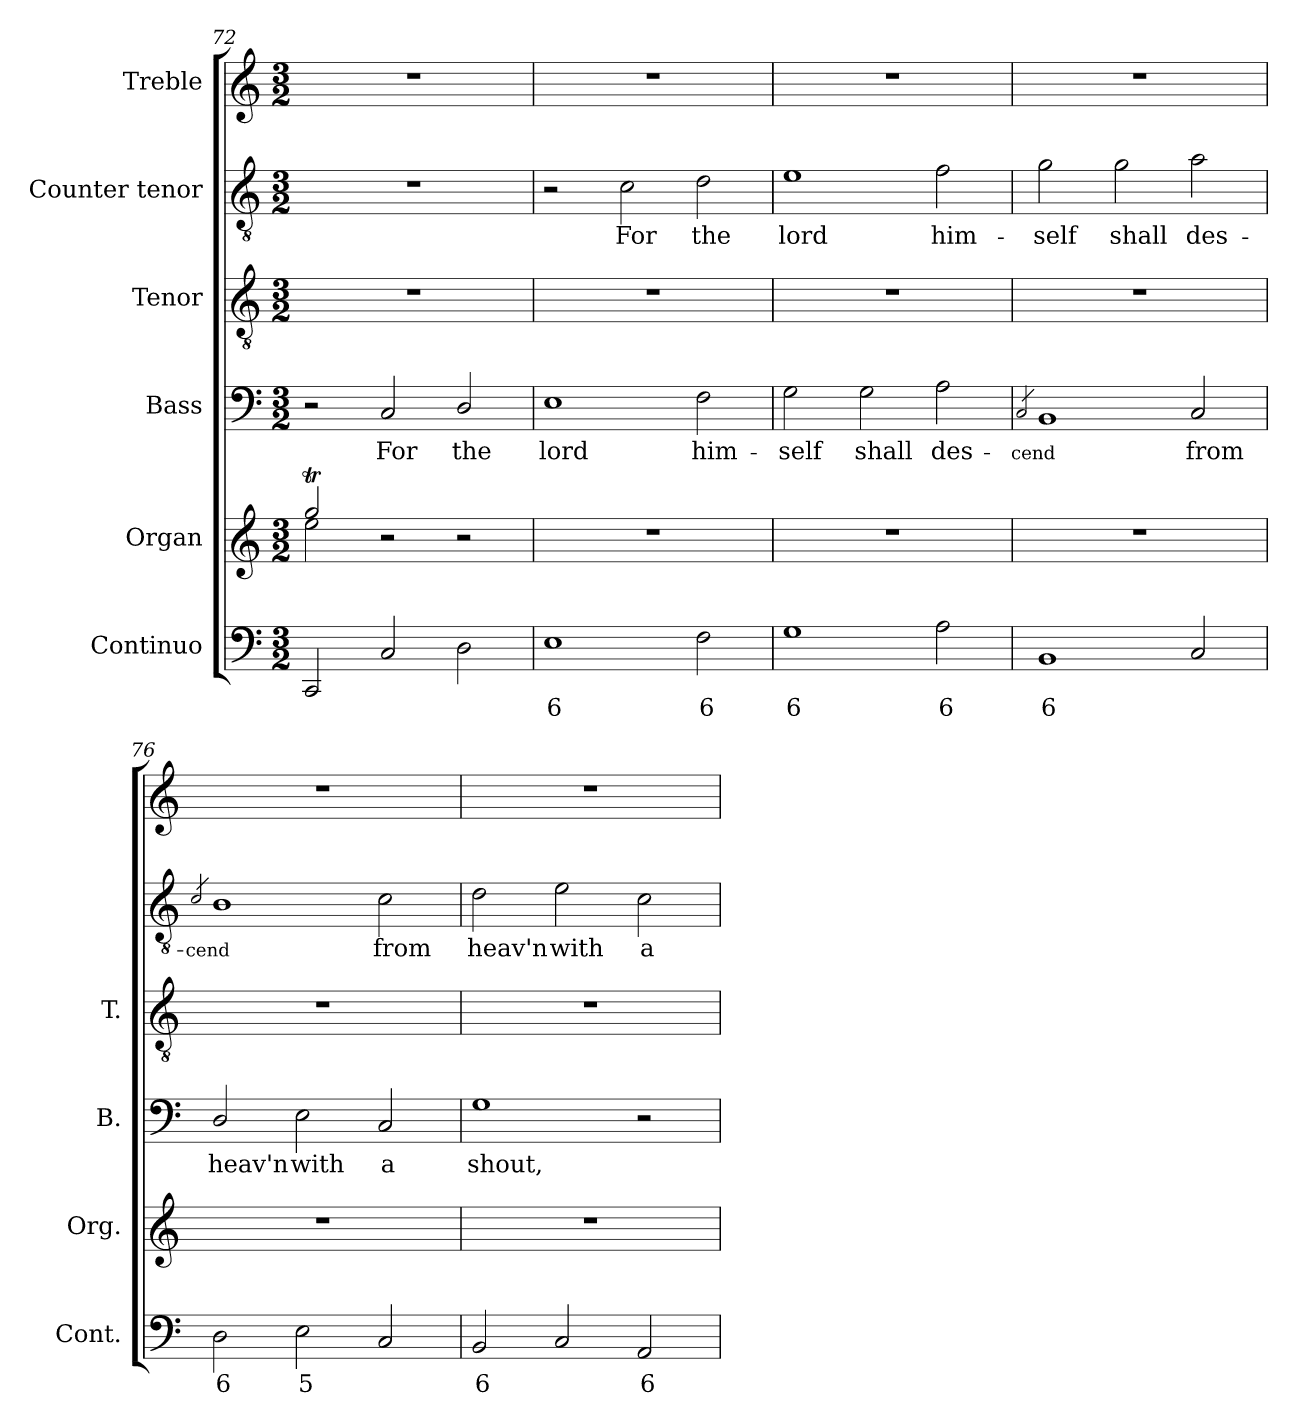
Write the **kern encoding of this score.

**kern	**text	**kern	**kern	**text	**kern	**kern	**text	**kern
*part6	*part6	*part5	*part4	*part4	*part3	*part2	*part2	*part1
*staff6	*staff6	*staff5	*staff4	*staff4	*staff3	*staff2	*staff2	*staff1
*I"Continuo	*	*I"Organ	*I"Bass	*	*I"Tenor	*I"Counter tenor	*	*I"Treble
*I'Cont.	*	*I'Org.	*I'B.	*	*I'T.	*	*	*
!!LO:LB:g=z
*clefF4	*	*clefG2	*clefF4	*	*clefGv2	*clefGv2	*	*clefG2
*	*	*	*	*	*ITrd7c12	*ITrd7c12	*	*
*k[]	*	*k[]	*k[]	*	*k[]	*k[]	*	*k[]
*C:	*	*C:	*C:	*	*C:	*C:	*	*C:
*M3/2	*	*M3/2	*M3/2	*	*M3/2	*M3/2	*	*M3/2
=72	=72	=72	=72	=72	=72	=72	=72	=72
*	*	*^	*	*	*	*	*	*
!	!	!	!	!	!	!LO:N:vis=1	!LO:N:vis=1	!	!LO:N:vis=1
2CCi/	.	2ggTi/	2eei\	2r	.	1.r	1.r	.	1.r
!	!	!	!	!	!LO:LY:b:color=#000000	!	!	!	!
2Ci/	.	2r	2ryy	2Ci/	For	.	.	.	.
!	!	!	!	!	!LO:LY:b:color=#000000	!	!	!	!
2Di\	.	2r	2ryy	2Di/	the	.	.	.	.
*	*	*v	*v	*	*	*	*	*	*
=73	=73	=73	=73	=73	=73	=73	=73	=73
*	*	*^	*	*	*	*	*	*
!	!LO:LY:b:color=#000000	!LO:N:vis=1	!	!	!	!	!	!	!
*	*	*v	*v	*	*	*	*	*	*
*	*	*^	*	*	*	*	*	*
!	!	!	!	!	!LO:LY:b:color=#000000	!LO:N:vis=1	!	!	!LO:N:vis=1
*	*	*v	*v	*	*	*	*	*	*
1Ei	6	1.r	1Ei	lord	1.r	2r	.	1.r
!	!	!	!	!	!	!	!LO:LY:b:color=#000000	!
.	.	.	.	.	.	2Ci\	For	.
!	!LO:LY:b:color=#000000	!	!	!	!	!	!	!
!	!	!	!	!LO:LY:b:color=#000000	!	!	!	!
!	!	!	!	!	!	!	!LO:LY:b:color=#000000	!
2Fi\	6	.	2Fi\	him-	.	2Di\	the	.
=74	=74	=74	=74	=74	=74	=74	=74	=74
!	!LO:LY:b:color=#000000	!LO:N:vis=1	!	!	!	!	!	!
!	!	!	!	!LO:LY:b:color=#000000	!LO:N:vis=1	!	!	!
!	!	!	!	!	!	!	!LO:LY:b:color=#000000	!LO:N:vis=1
1Gi	6	1.r	2Gi\	-self	1.r	1Ei	lord	1.r
!	!	!	!	!LO:LY:b:color=#000000	!	!	!	!
.	.	.	2Gi\	shall	.	.	.	.
!	!LO:LY:b:color=#000000	!	!	!	!	!	!	!
!	!	!	!	!LO:LY:b:color=#000000	!	!	!	!
!	!	!	!	!	!	!	!LO:LY:b:color=#000000	!
2Ai\	6	.	2Ai\	des-	.	2Fi\	him-	.
=75	=75	=75	=75	=75	=75	=75	=75	=75
!	!	!	!	!LO:LY:b:color=#000000	!	!	!	!
.	.	.	2qCi/	-cend	.	.	.	.
!	!LO:LY:b:color=#000000	!LO:N:vis=1	!	!	!LO:N:vis=1	!	!	!
!	!	!	!	!	!	!	!LO:LY:b:color=#000000	!LO:N:vis=1
1BBi	6	1.r	1BBi	.	1.r	2Gi\	-self	1.r
!	!	!	!	!	!	!	!LO:LY:b:color=#000000	!
.	.	.	.	.	.	2Gi\	shall	.
!	!	!	!	!LO:LY:b:color=#000000	!	!	!	!
!	!	!	!	!	!	!	!LO:LY:b:color=#000000	!
2Ci/	.	.	2Ci/	from	.	2Ai\	des-	.
=76	=76	=76	=76	=76	=76	=76	=76	=76
!	!	!	!	!	!	!	!LO:LY:b:color=#000000	!
.	.	.	.	.	.	2qCi/	-cend	.
!	!LO:LY:b:color=#000000	!LO:N:vis=1	!	!	!	!	!	!
!	!	!	!	!LO:LY:b:color=#000000	!LO:N:vis=1	!	!	!LO:N:vis=1
2Di\	6	1.r	2Di/	heav'n	1.r	1BBi	.	1.r
!	!LO:LY:b:color=#000000	!	!	!	!	!	!	!
!	!	!	!	!LO:LY:b:color=#000000	!	!	!	!
2Ei\	5	.	2Ei\	with	.	.	.	.
!	!	!	!	!LO:LY:b:color=#000000	!	!	!	!
!	!	!	!	!	!	!	!LO:LY:b:color=#000000	!
2Ci/	.	.	2Ci/	a	.	2Ci\	from	.
=77	=77	=77	=77	=77	=77	=77	=77	=77
!	!LO:LY:b:color=#000000	!LO:N:vis=1	!	!	!	!	!	!
!	!	!	!	!LO:LY:b:color=#000000	!LO:N:vis=1	!	!	!
!	!	!	!	!	!	!	!LO:LY:b:color=#000000	!LO:N:vis=1
2BBi/	6	1.r	1Gi	shout,	1.r	2Di\	heav'n	1.r
!	!	!	!	!	!	!	!LO:LY:b:color=#000000	!
2Ci/	.	.	.	.	.	2Ei\	with	.
!	!LO:LY:b:color=#000000	!	!	!	!	!	!	!
!	!	!	!	!	!	!	!LO:LY:b:color=#000000	!
2AAi/	6	.	2r	.	.	2Ci\	a	.
=	=	=	=	=	=	=	=	=
*-	*-	*-	*-	*-	*-	*-	*-	*-
